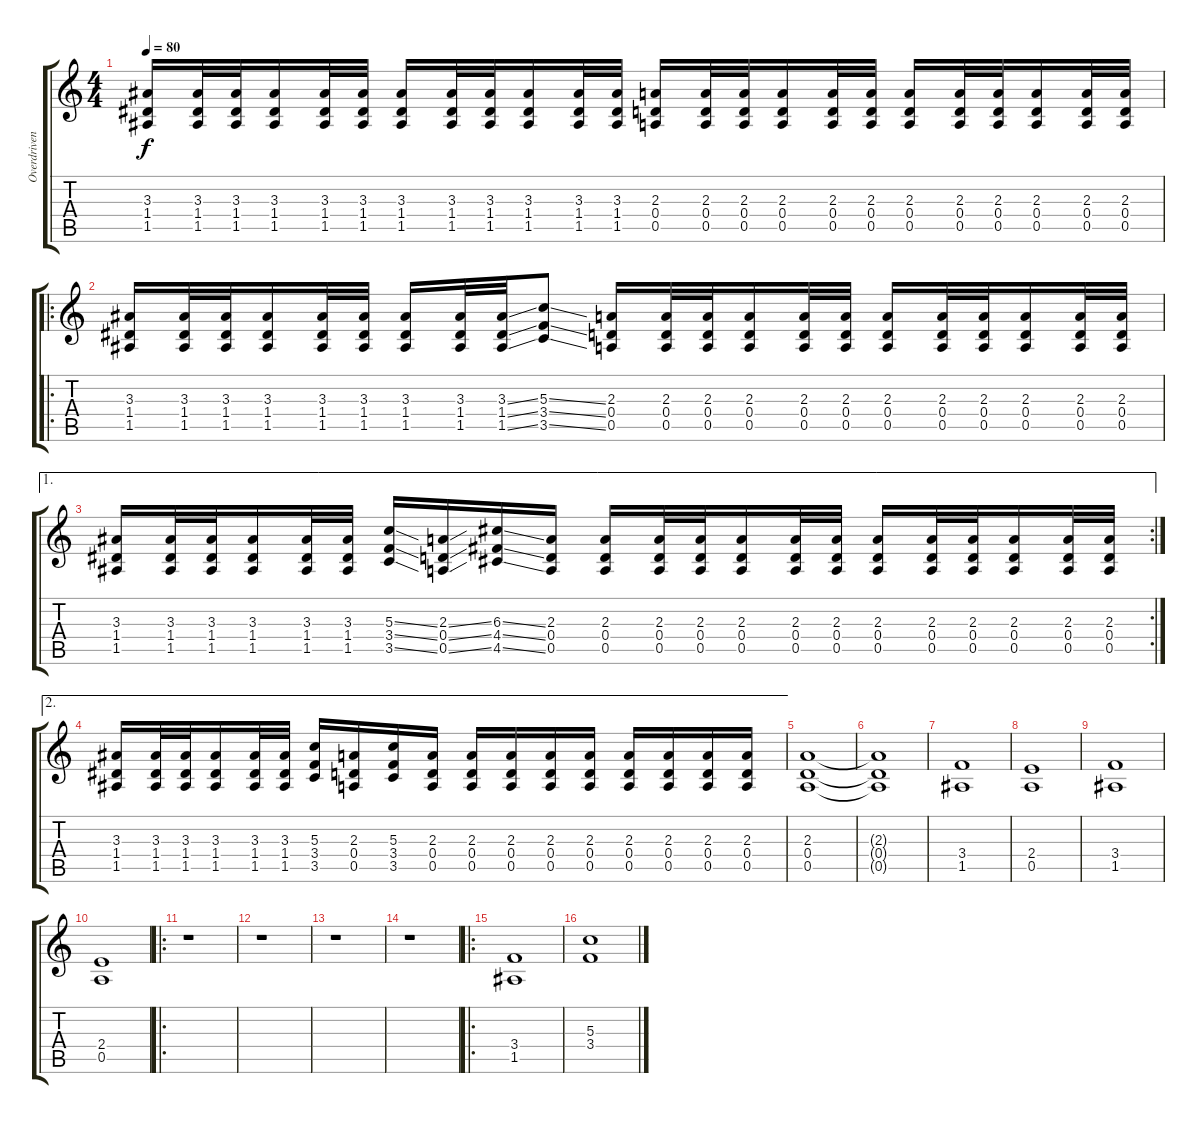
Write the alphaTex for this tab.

\track ("Overdriven" "Overdriven") {instrument overdrivenguitar}
\staff {score tabs}
\tuning (E4 B3 G3 D3 A2 E2) {hide}
\ts (4 4)
\tempo 80
\clef g2
\ks c
(3.3 1.4 1.5).16{dy f} (3.3 1.4 1.5).32 (3.3 1.4 1.5).32 (3.3 1.4 1.5).16 (3.3 1.4 1.5).32 (3.3 1.4 1.5).32 (3.3 1.4 1.5).16 (3.3 1.4 1.5).32 (3.3 1.4 1.5).32 (3.3 1.4 1.5).16 (3.3 1.4 1.5).32 (3.3 1.4 1.5).32 (2.3 0.4 0.5).16 (2.3 0.4 0.5).32 (2.3 0.4 0.5).32 (2.3 0.4 0.5).16 (2.3 0.4 0.5).32 (2.3 0.4 0.5).32 (2.3 0.4 0.5).16 (2.3 0.4 0.5).32 (2.3 0.4 0.5).32 (2.3 0.4 0.5).16 (2.3 0.4 0.5).32 (2.3 0.4 0.5).32 |
\ro
(3.3 1.4 1.5).16 (3.3 1.4 1.5).32 (3.3 1.4 1.5).32 (3.3 1.4 1.5).16 (3.3 1.4 1.5).32 (3.3 1.4 1.5).32 (3.3 1.4 1.5).16 (3.3 1.4 1.5).32 (3.3{ss} 1.4{ss} 1.5{ss}).32 (5.3{ss} 3.4{ss} 3.5{ss}).8 (2.3 0.4 0.5).16 (2.3 0.4 0.5).32 (2.3 0.4 0.5).32 (2.3 0.4 0.5).16 (2.3 0.4 0.5).32 (2.3 0.4 0.5).32 (2.3 0.4 0.5).16 (2.3 0.4 0.5).32 (2.3 0.4 0.5).32 (2.3 0.4 0.5).16 (2.3 0.4 0.5).32 (2.3 0.4 0.5).32 |
\ae 1
\rc 2
(3.3 1.4 1.5).16 (3.3 1.4 1.5).32 (3.3 1.4 1.5).32 (3.3 1.4 1.5).16 (3.3 1.4 1.5).32 (3.3 1.4 1.5).32 (5.3{ss} 3.4{ss} 3.5{ss}).16 (2.3{ss} 0.4{ss} 0.5{ss}).16 (6.3{ss} 4.4{ss} 4.5{ss}).16 (2.3 0.4 0.5).16 (2.3 0.4 0.5).16 (2.3 0.4 0.5).32 (2.3 0.4 0.5).32 (2.3 0.4 0.5).16 (2.3 0.4 0.5).32 (2.3 0.4 0.5).32 (2.3 0.4 0.5).16 (2.3 0.4 0.5).32 (2.3 0.4 0.5).32 (2.3 0.4 0.5).16 (2.3 0.4 0.5).32 (2.3 0.4 0.5).32 |
\ae 2
(3.3 1.4 1.5).16 (3.3 1.4 1.5).32 (3.3 1.4 1.5).32 (3.3 1.4 1.5).16 (3.3 1.4 1.5).32 (3.3 1.4 1.5).32 (5.3 3.4 3.5).16 (2.3 0.4 0.5).16 (5.3 3.4 3.5).16 (2.3 0.4 0.5).16 (2.3 0.4 0.5).16 (2.3 0.4 0.5).16 (2.3 0.4 0.5).16 (2.3 0.4 0.5).16 (2.3 0.4 0.5).16 (2.3 0.4 0.5).16 (2.3 0.4 0.5).16 (2.3 0.4 0.5).16 |
(2.3 0.4 0.5).1 |
(2.3{t} 0.4{t} 0.5{t}).1 |
(3.4 1.5).1 |
(2.4 0.5).1 |
(3.4 1.5).1 |
(2.4 0.5).1 |
\ro
r.1 |
r.1 |
r.1 |
r.1 |
\ro
(3.4 1.5).1 |
(5.3 3.4).1
